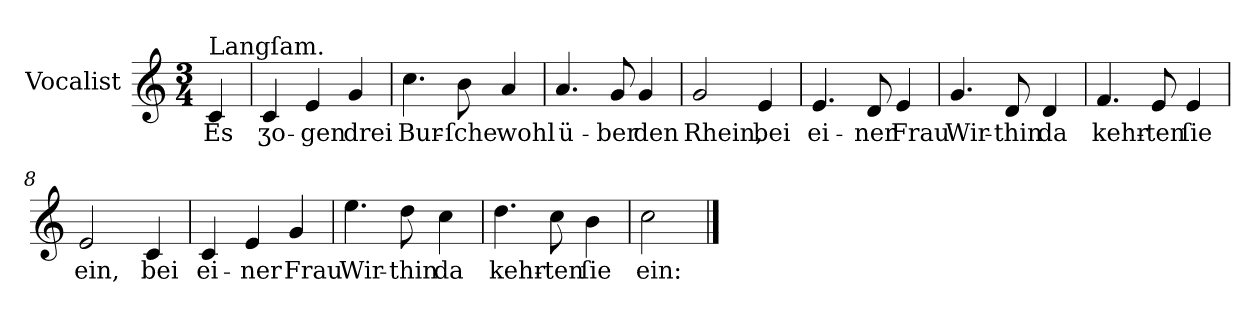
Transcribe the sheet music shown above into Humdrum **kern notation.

**kern	**text
*part1	*part1
*staff1	*staff1
*I"Vocalist	*
*clefG2	*
*k[]	*
*C:	*
*M3/4	*
=	=
!LO:TX:a:t=Langſam.	!
4c	Es
=1	=1
4c	ʒo-
4e	-gen
4g	drei
=2	=2
4.cc	Bur-
8b	-ſche
4a	wohl
=3	=3
4.a	ü-
8g	-ber
4g	den
=4	=4
2g	Rhein,
4e	bei
=5	=5
4.e	ei-
8d	-ner
4e	Frau
=6	=6
4.g	Wir-
8d	-thin
4d	da
=7	=7
4.f	kehr-
8e	-ten
4e	ſie
=8	=8
2e	ein,
4c	bei
=9	=9
4c	ei-
4e	-ner
4g	Frau
=10	=10
4.ee	Wir-
8dd	-thin
4cc	da
=11	=11
4.dd	kehr-
8cc	-ten
4b	ſie
=12	=12
2cc	ein:
==	==
*-	*-
